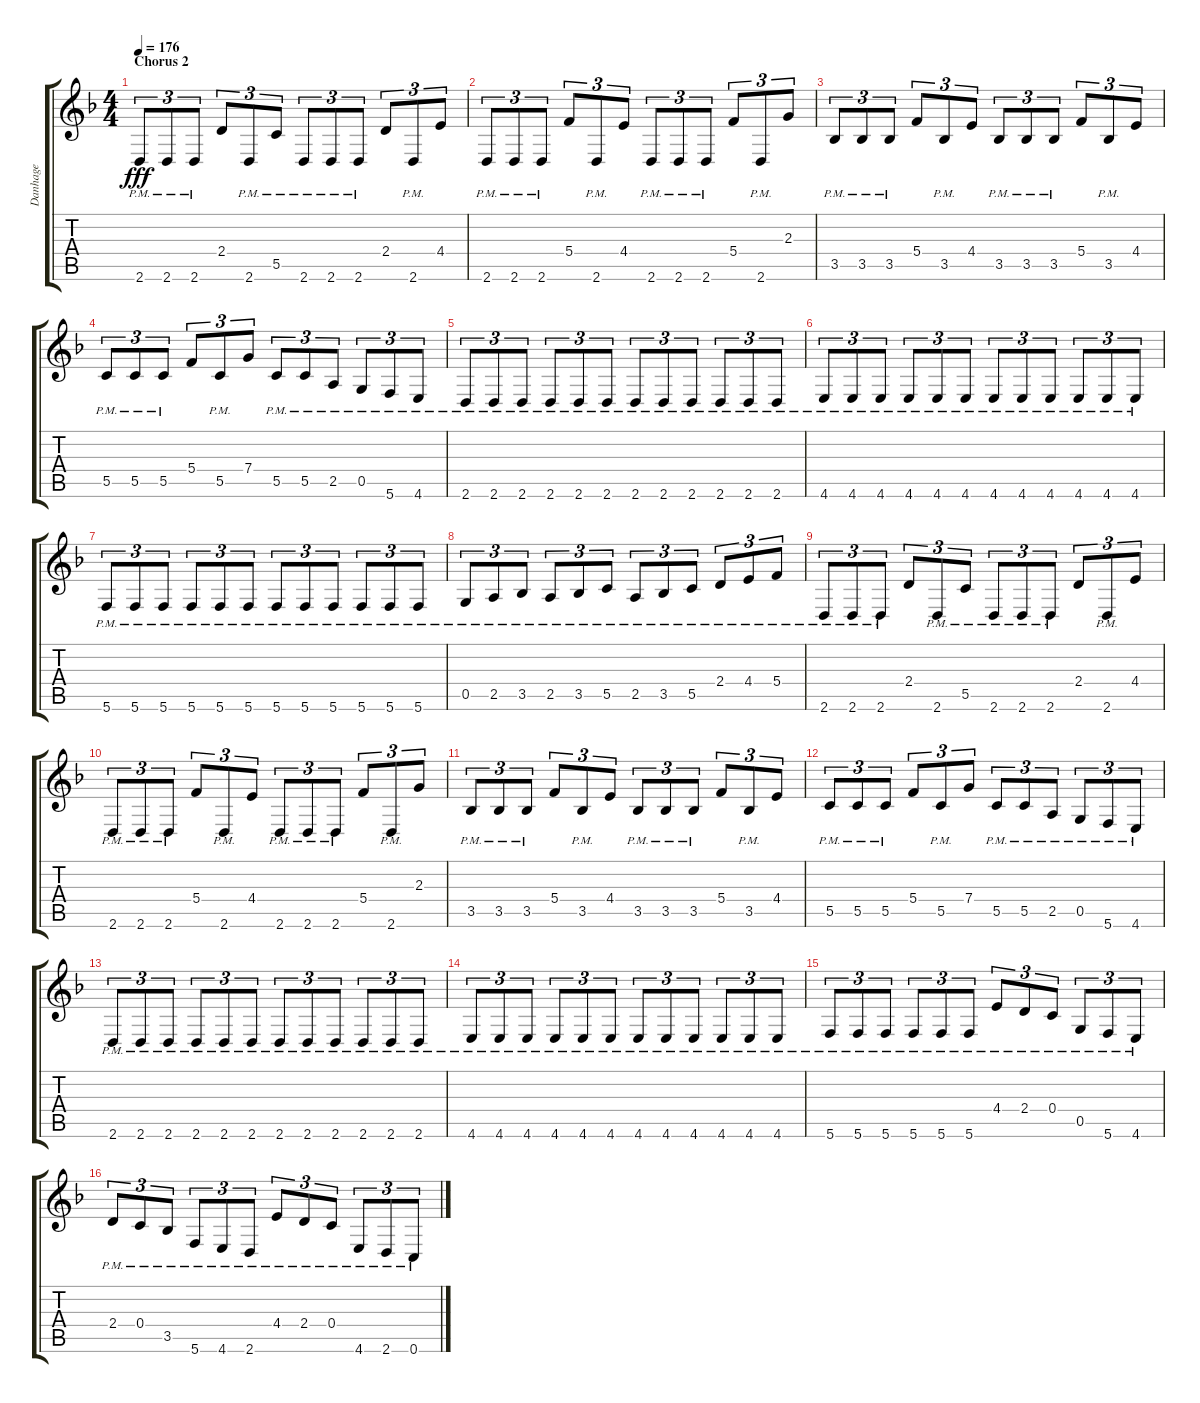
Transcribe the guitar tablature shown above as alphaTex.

\track ("Danhage" "Danhage") {instrument distortionguitar}
\staff {score tabs}
\tuning (D4 A3 F3 C3 G2 C2) {hide}
\ts (4 4)
\section ("" "Chorus 2")
\tempo 176
\clef g2
\ks f
2.6{pm}.8{tu (3 2) dy fff} 2.6{pm}.8{tu (3 2)} 2.6{pm}.8{tu (3 2)} 2.4.8{tu (3 2)} 2.6{pm}.8{tu (3 2)} 5.5{pm}.8{tu (3 2)} 2.6{pm}.8{tu (3 2)} 2.6{pm}.8{tu (3 2)} 2.6{pm}.8{tu (3 2)} 2.4.8{tu (3 2)} 2.6{pm}.8{tu (3 2)} 4.4.8{tu (3 2)} |
2.6{pm}.8{tu (3 2)} 2.6{pm}.8{tu (3 2)} 2.6{pm}.8{tu (3 2)} 5.4.8{tu (3 2)} 2.6{pm}.8{tu (3 2)} 4.4.8{tu (3 2)} 2.6{pm}.8{tu (3 2)} 2.6{pm}.8{tu (3 2)} 2.6{pm}.8{tu (3 2)} 5.4.8{tu (3 2)} 2.6{pm}.8{tu (3 2)} 2.3.8{tu (3 2)} |
3.5{pm}.8{tu (3 2)} 3.5{pm}.8{tu (3 2)} 3.5{pm}.8{tu (3 2)} 5.4.8{tu (3 2)} 3.5{pm}.8{tu (3 2)} 4.4.8{tu (3 2)} 3.5{pm}.8{tu (3 2)} 3.5{pm}.8{tu (3 2)} 3.5{pm}.8{tu (3 2)} 5.4.8{tu (3 2)} 3.5{pm}.8{tu (3 2)} 4.4.8{tu (3 2)} |
5.5{pm}.8{tu (3 2)} 5.5{pm}.8{tu (3 2)} 5.5{pm}.8{tu (3 2)} 5.4.8{tu (3 2)} 5.5{pm}.8{tu (3 2)} 7.4.8{tu (3 2)} 5.5{pm}.8{tu (3 2)} 5.5{pm}.8{tu (3 2)} 2.5{pm}.8{tu (3 2)} 0.5{pm}.8{tu (3 2)} 5.6{pm}.8{tu (3 2)} 4.6{pm}.8{tu (3 2)} |
2.6{pm}.8{tu (3 2)} 2.6{pm}.8{tu (3 2)} 2.6{pm}.8{tu (3 2)} 2.6{pm}.8{tu (3 2)} 2.6{pm}.8{tu (3 2)} 2.6{pm}.8{tu (3 2)} 2.6{pm}.8{tu (3 2)} 2.6{pm}.8{tu (3 2)} 2.6{pm}.8{tu (3 2)} 2.6{pm}.8{tu (3 2)} 2.6{pm}.8{tu (3 2)} 2.6{pm}.8{tu (3 2)} |
4.6{pm}.8{tu (3 2)} 4.6{pm}.8{tu (3 2)} 4.6{pm}.8{tu (3 2)} 4.6{pm}.8{tu (3 2)} 4.6{pm}.8{tu (3 2)} 4.6{pm}.8{tu (3 2)} 4.6{pm}.8{tu (3 2)} 4.6{pm}.8{tu (3 2)} 4.6{pm}.8{tu (3 2)} 4.6{pm}.8{tu (3 2)} 4.6{pm}.8{tu (3 2)} 4.6{pm}.8{tu (3 2)} |
5.6{pm}.8{tu (3 2)} 5.6{pm}.8{tu (3 2)} 5.6{pm}.8{tu (3 2)} 5.6{pm}.8{tu (3 2)} 5.6{pm}.8{tu (3 2)} 5.6{pm}.8{tu (3 2)} 5.6{pm}.8{tu (3 2)} 5.6{pm}.8{tu (3 2)} 5.6{pm}.8{tu (3 2)} 5.6{pm}.8{tu (3 2)} 5.6{pm}.8{tu (3 2)} 5.6{pm}.8{tu (3 2)} |
0.5{pm}.8{tu (3 2)} 2.5{pm}.8{tu (3 2)} 3.5{pm}.8{tu (3 2)} 2.5{pm}.8{tu (3 2)} 3.5{pm}.8{tu (3 2)} 5.5{pm}.8{tu (3 2)} 2.5{pm}.8{tu (3 2)} 3.5{pm}.8{tu (3 2)} 5.5{pm}.8{tu (3 2)} 2.4{pm}.8{tu (3 2)} 4.4{pm}.8{tu (3 2)} 5.4{pm}.8{tu (3 2)} |
2.6{pm}.8{tu (3 2)} 2.6{pm}.8{tu (3 2)} 2.6{pm}.8{tu (3 2)} 2.4.8{tu (3 2)} 2.6{pm}.8{tu (3 2)} 5.5{pm}.8{tu (3 2)} 2.6{pm}.8{tu (3 2)} 2.6{pm}.8{tu (3 2)} 2.6{pm}.8{tu (3 2)} 2.4.8{tu (3 2)} 2.6{pm}.8{tu (3 2)} 4.4.8{tu (3 2)} |
2.6{pm}.8{tu (3 2)} 2.6{pm}.8{tu (3 2)} 2.6{pm}.8{tu (3 2)} 5.4.8{tu (3 2)} 2.6{pm}.8{tu (3 2)} 4.4.8{tu (3 2)} 2.6{pm}.8{tu (3 2)} 2.6{pm}.8{tu (3 2)} 2.6{pm}.8{tu (3 2)} 5.4.8{tu (3 2)} 2.6{pm}.8{tu (3 2)} 2.3.8{tu (3 2)} |
3.5{pm}.8{tu (3 2)} 3.5{pm}.8{tu (3 2)} 3.5{pm}.8{tu (3 2)} 5.4.8{tu (3 2)} 3.5{pm}.8{tu (3 2)} 4.4.8{tu (3 2)} 3.5{pm}.8{tu (3 2)} 3.5{pm}.8{tu (3 2)} 3.5{pm}.8{tu (3 2)} 5.4.8{tu (3 2)} 3.5{pm}.8{tu (3 2)} 4.4.8{tu (3 2)} |
5.5{pm}.8{tu (3 2)} 5.5{pm}.8{tu (3 2)} 5.5{pm}.8{tu (3 2)} 5.4.8{tu (3 2)} 5.5{pm}.8{tu (3 2)} 7.4.8{tu (3 2)} 5.5{pm}.8{tu (3 2)} 5.5{pm}.8{tu (3 2)} 2.5{pm}.8{tu (3 2)} 0.5{pm}.8{tu (3 2)} 5.6{pm}.8{tu (3 2)} 4.6{pm}.8{tu (3 2)} |
2.6{pm}.8{tu (3 2)} 2.6{pm}.8{tu (3 2)} 2.6{pm}.8{tu (3 2)} 2.6{pm}.8{tu (3 2)} 2.6{pm}.8{tu (3 2)} 2.6{pm}.8{tu (3 2)} 2.6{pm}.8{tu (3 2)} 2.6{pm}.8{tu (3 2)} 2.6{pm}.8{tu (3 2)} 2.6{pm}.8{tu (3 2)} 2.6{pm}.8{tu (3 2)} 2.6{pm}.8{tu (3 2)} |
4.6{pm}.8{tu (3 2)} 4.6{pm}.8{tu (3 2)} 4.6{pm}.8{tu (3 2)} 4.6{pm}.8{tu (3 2)} 4.6{pm}.8{tu (3 2)} 4.6{pm}.8{tu (3 2)} 4.6{pm}.8{tu (3 2)} 4.6{pm}.8{tu (3 2)} 4.6{pm}.8{tu (3 2)} 4.6{pm}.8{tu (3 2)} 4.6{pm}.8{tu (3 2)} 4.6{pm}.8{tu (3 2)} |
5.6{pm}.8{tu (3 2)} 5.6{pm}.8{tu (3 2)} 5.6{pm}.8{tu (3 2)} 5.6{pm}.8{tu (3 2)} 5.6{pm}.8{tu (3 2)} 5.6{pm}.8{tu (3 2)} 4.4{pm}.8{tu (3 2)} 2.4{pm}.8{tu (3 2)} 0.4{pm}.8{tu (3 2)} 0.5{pm}.8{tu (3 2)} 5.6{pm}.8{tu (3 2)} 4.6{pm}.8{tu (3 2)} |
2.4{pm}.8{tu (3 2)} 0.4{pm}.8{tu (3 2)} 3.5{pm}.8{tu (3 2)} 5.6{pm}.8{tu (3 2)} 4.6{pm}.8{tu (3 2)} 2.6{pm}.8{tu (3 2)} 4.4{pm}.8{tu (3 2)} 2.4{pm}.8{tu (3 2)} 0.4{pm}.8{tu (3 2)} 4.6{pm}.8{tu (3 2)} 2.6{pm}.8{tu (3 2)} 0.6{pm}.8{tu (3 2)}
